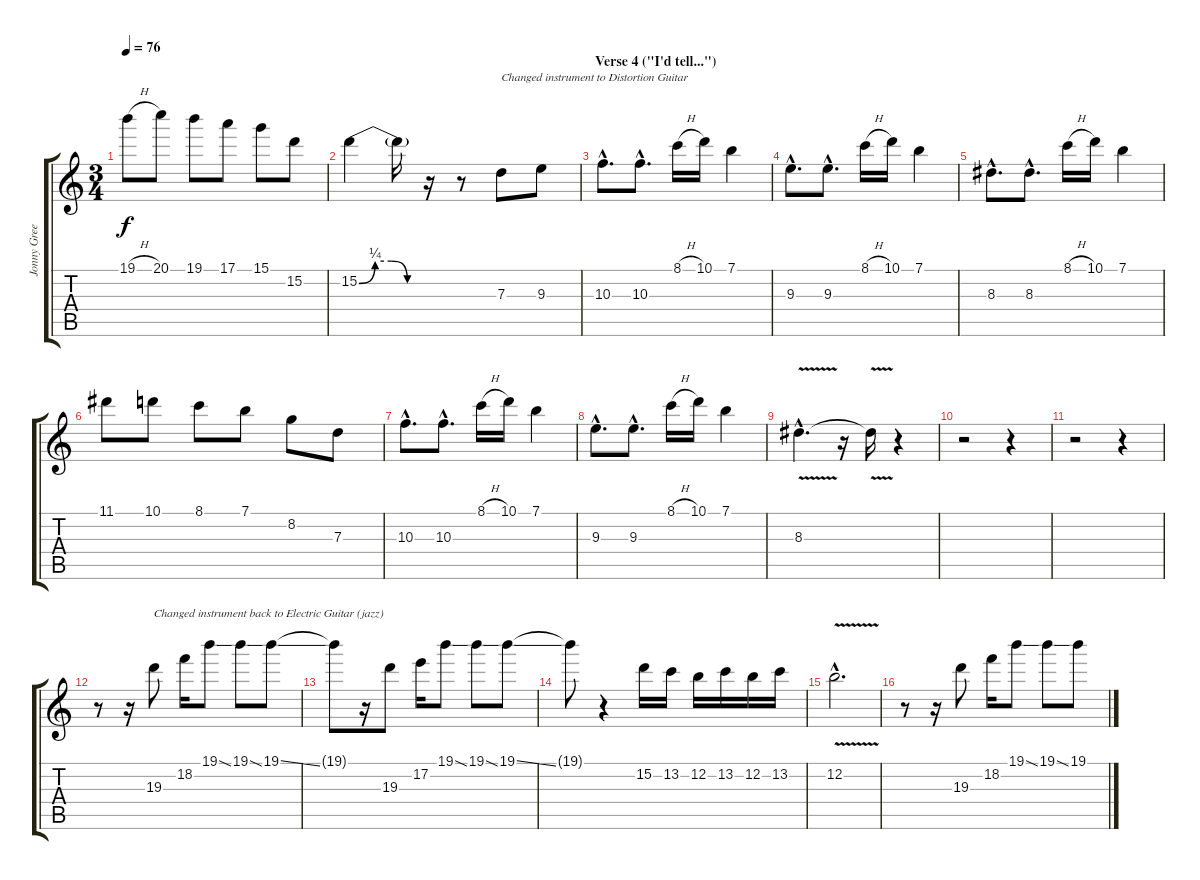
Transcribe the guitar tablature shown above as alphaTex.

\track ("Jonny Greenwood (left)" "Jonny Gree") {instrument electricguitarjazz}
\staff {score tabs}
\tuning (E4 B3 G3 D3 A2 E2) {hide}
\ts (3 4)
\tempo 76
\clef g2
\ks c
19.1{h}.8{dy f} 20.1.8 19.1.8 17.1.8 15.1.8 15.2.8 |
15.2{be (custom 0 0 15 1 30 1 45 0 60 0)}.4 15.2{t}.16 r.16 r.8 7.3.8{txt "Changed instrument to Distortion Guitar" instrument distortionguitar} 9.3.8 |
\section ("" "Verse 4 (\"I'd tell...\")")
10.3{hac}.8{d} 10.3{hac}.8{d} 8.1{h}.16 10.1.16 7.1.4 |
9.3{hac}.8{d} 9.3{hac}.8{d} 8.1{h}.16 10.1.16 7.1.4 |
8.3{hac}.8{d} 8.3{hac}.8{d} 8.1{h}.16 10.1.16 7.1.4 |
11.1.8 10.1.8 8.1.8 7.1.8 8.2.8 7.3.8 |
10.3{hac}.8{d} 10.3{hac}.8{d} 8.1{h}.16 10.1.16 7.1.4 |
9.3{hac}.8{d} 9.3{hac}.8{d} 8.1{h}.16 10.1.16 7.1.4 |
8.3{v hac}.4{d} r.16 8.3{t}.16 r.4 |
r.2 r.4 |
r.2 r.4 |
r.8 r.16 19.3.8{txt "Changed instrument back to Electric Guitar (jazz)" instrument electricguitarjazz} 18.2.16 19.1{ss}.8 19.1{ss}.8 19.1{ss}.8 |
19.1{t}.8 r.16 19.3.8 17.2.16 19.1{ss}.8 19.1{ss}.8 19.1{ss}.8 |
19.1{t}.8 r.4 15.2.16 13.2.16 12.2.16 13.2.16 12.2.16 13.2.16 |
12.2{v hac}.2{d} |
r.8 r.16 19.3.8 18.2.16 19.1{ss}.8 19.1{ss}.8 19.1{ss}.8
